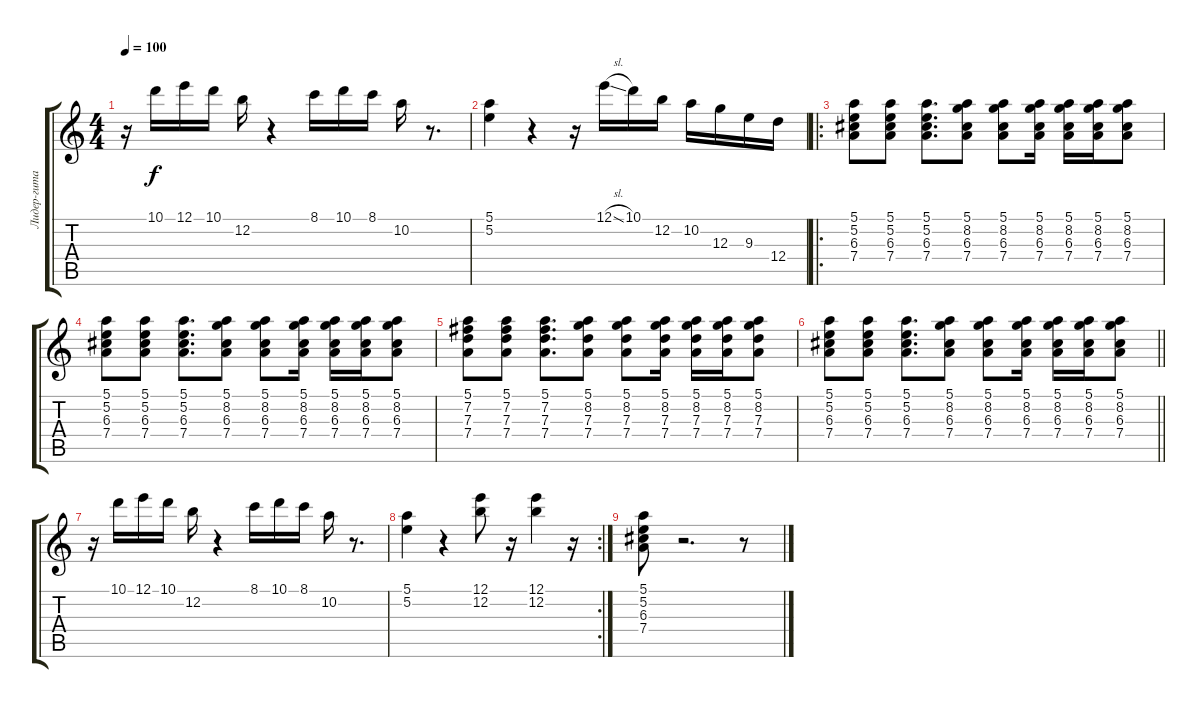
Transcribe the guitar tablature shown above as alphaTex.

\track ("Лидер-гитара" "Лидер-гита") {instrument overdrivenguitar}
\staff {score tabs}
\tuning (E4 B3 G3 D3 A2 E2) {hide}
\ts (4 4)
\tempo 100
\clef g2
\ks c
r.16{dy f} 10.1.16 12.1.16 10.1.16 12.2.16 r.4 8.1.16 10.1.16 8.1.16 10.2.16 r.8{d} |
(5.1 5.2).4 r.4 r.16 12.1{sl}.16 10.1.16 12.2.16 10.2.16 12.3.16 9.3.16 12.4.16 |
\ro
(5.1 5.2 6.3 7.4).8 (5.1 5.2 6.3 7.4).8 (5.1 5.2 6.3 7.4).8{d} (5.1 8.2 6.3 7.4).8 (5.1 8.2 6.3 7.4).8 (5.1 8.2 6.3 7.4).16 (5.1 8.2 6.3 7.4).16 (5.1 8.2 6.3 7.4).16 (5.1 8.2 6.3 7.4).8 |
(5.1 5.2 6.3 7.4).8 (5.1 5.2 6.3 7.4).8 (5.1 5.2 6.3 7.4).8{d} (5.1 8.2 6.3 7.4).8 (5.1 8.2 6.3 7.4).8 (5.1 8.2 6.3 7.4).16 (5.1 8.2 6.3 7.4).16 (5.1 8.2 6.3 7.4).16 (5.1 8.2 6.3 7.4).8 |
(5.1 7.2 7.3 7.4).8 (5.1 7.2 7.3 7.4).8 (5.1 7.2 7.3 7.4).8{d} (5.1 8.2 7.3 7.4).8 (5.1 8.2 7.3 7.4).8 (5.1 8.2 7.3 7.4).16 (5.1 8.2 7.3 7.4).16 (5.1 8.2 7.3 7.4).16 (5.1 8.2 7.3 7.4).8 |
\barLineRight lightlight
(5.1 5.2 6.3 7.4).8 (5.1 5.2 6.3 7.4).8 (5.1 5.2 6.3 7.4).8{d} (5.1 8.2 6.3 7.4).8 (5.1 8.2 6.3 7.4).8 (5.1 8.2 6.3 7.4).16 (5.1 8.2 6.3 7.4).16 (5.1 8.2 6.3 7.4).16 (5.1 8.2 6.3 7.4).8 |
r.16 10.1.16 12.1.16 10.1.16 12.2.16 r.4 8.1.16 10.1.16 8.1.16 10.2.16 r.8{d} |
\rc 2
(5.1 5.2).4 r.4 (12.1 12.2).8 r.16 (12.1 12.2).4 r.16 |
(5.1 5.2 6.3 7.4).8 r.2{d} r.8
